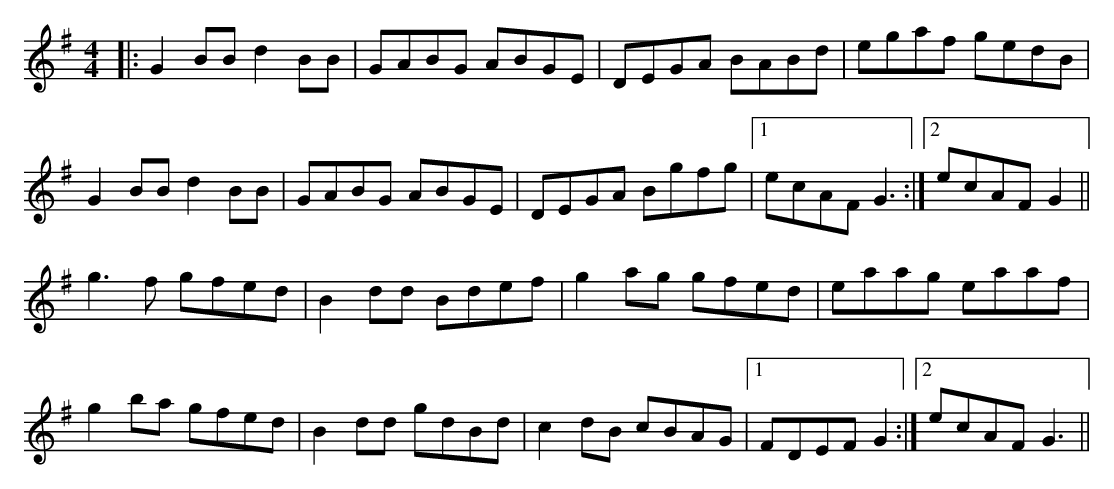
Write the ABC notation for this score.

X:1
M:4/4
K:G
|:G2 BB d2 BB|GABG ABGE|DEGA BABd|egaf gedB|
G2 BB d2 BB|GABG ABGE|DEGA Bgfg|1 ecAF G3:|2 ecAF G2||
g3 f gfed|B2 dd Bdef|g2 ag gfed|eaag eaaf|
g2 ba gfed|B2 dd gdBd|c2 dB cBAG|1 FDEF G2:|2 ecAF G3||
